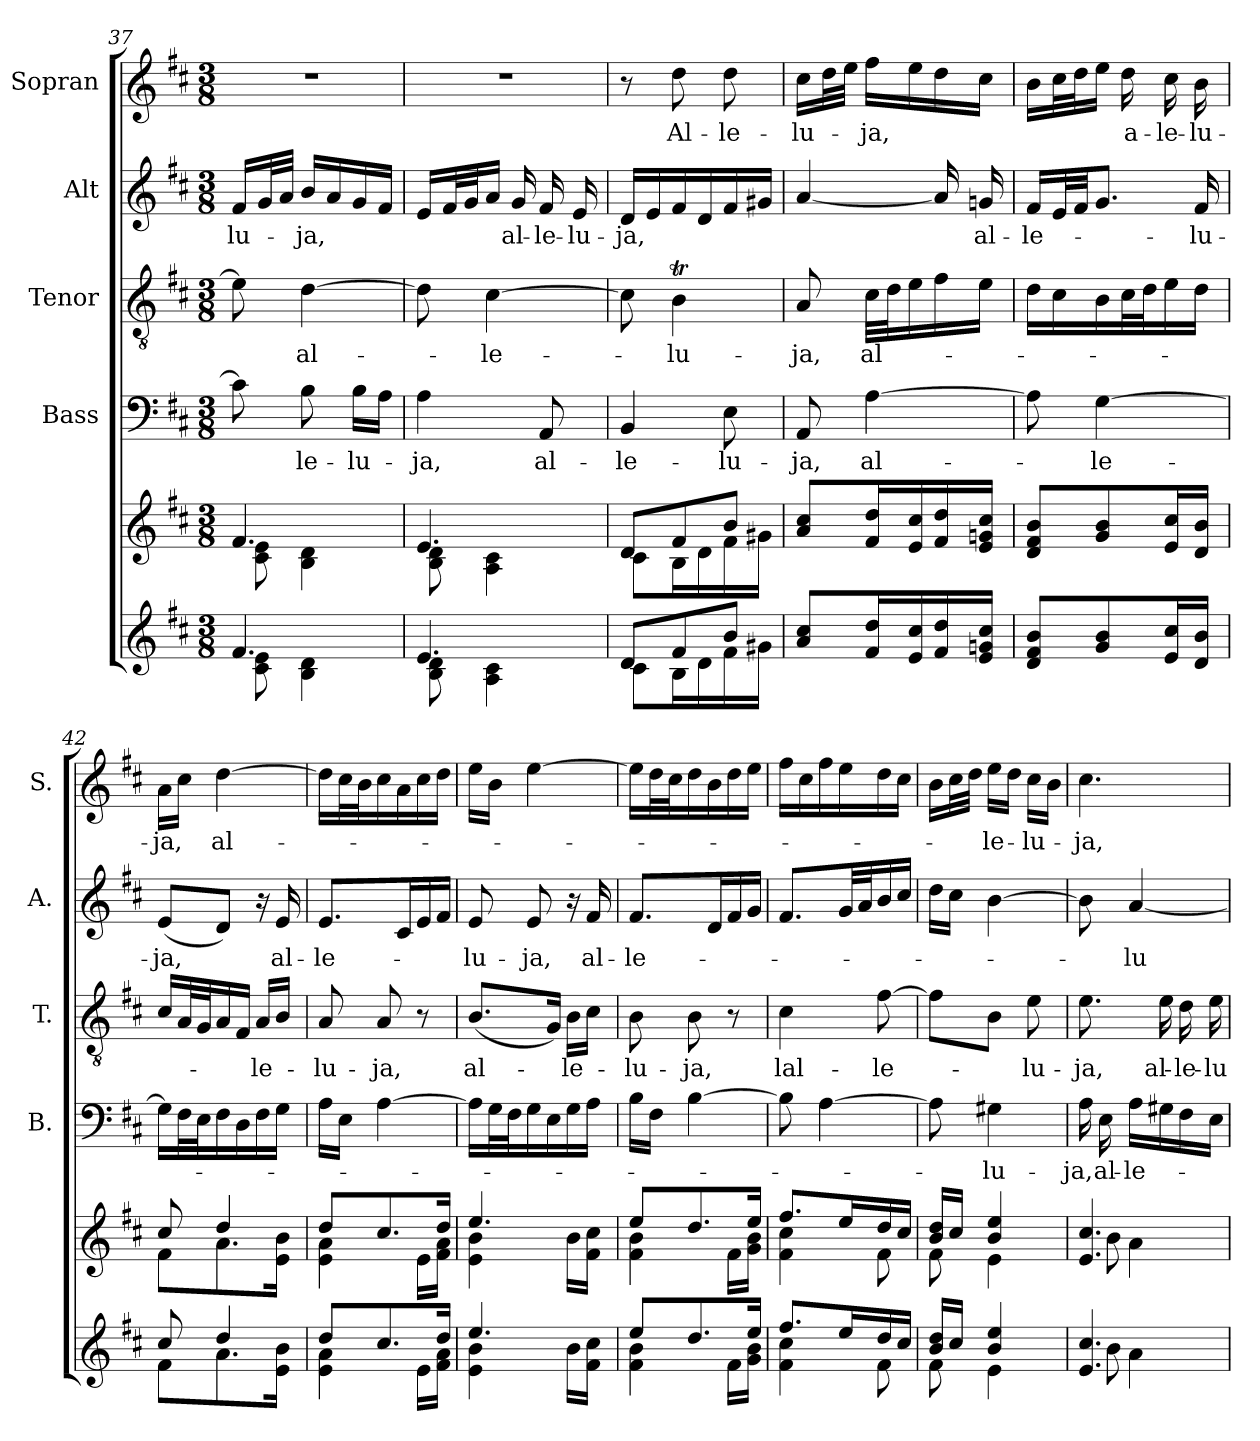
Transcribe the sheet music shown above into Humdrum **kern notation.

**kern	**kern	**kern	**text	**kern	**text	**kern	**text	**kern	**text
*part6	*part5	*part4	*part4	*part3	*part3	*part2	*part2	*part1	*part1
*staff6	*staff5	*staff4	*staff4	*staff3	*staff3	*staff2	*staff2	*staff1	*staff1
*	*	*I"Bass	*	*I"Tenor	*	*I"Alt	*	*I"Sopran	*
*	*	*I'B.	*	*I'T.	*	*I'A.	*	*I'S.	*
*clefG2	*clefG2	*clefF4	*	*clefGv2	*	*clefG2	*	*clefG2	*
*k[f#c#]	*k[f#c#]	*k[f#c#]	*	*k[f#c#]	*	*k[f#c#]	*	*k[f#c#]	*
*D:	*D:	*D:	*	*D:	*	*D:	*	*D:	*
*M3/8	*M3/8	*M3/8	*	*M3/8	*	*M3/8	*	*M3/8	*
=37	=37	=37	=37	=37	=37	=37	=37	=37	=37
*^	*^	*	*	*	*	*	*	*	*
!	!	!	!	!	!	!	!	!	!LO:LY:b	!	!
4.f#/	8c#\ 8e\	4.f#/	8c#\ 8e\	8c#\]	.	8e\]	.	16f#/LL	-lu-	4.r	.
.	.	.	.	.	.	.	.	32g/L	.	.	.
.	.	.	.	.	.	.	.	32a/JJJ	.	.	.
!	!	!	!	!	!LO:LY:b	!	!LO:LY:b	!	!LO:LY:b	!	!
.	4B\ 4d\	.	4B\ 4d\	8B\	-le-	[4d\	al-	16b/LL	-ja,	.	.
.	.	.	.	.	.	.	.	16a/	.	.	.
!	!	!	!	!	!LO:LY:b	!	!	!	!	!	!
.	.	.	.	16B\LL	-lu-	.	.	16g/	.	.	.
.	.	.	.	16A\JJ	.	.	.	16f#/JJ	.	.	.
=38	=38	=38	=38	=38	=38	=38	=38	=38	=38	=38	=38
!	!	!	!	!	!LO:LY:b	!	!	!	!	!	!
4.e/	8B\ 8d\	4.e/	8B\ 8d\	4A\	-ja,	8d\]	.	16e/LL	.	4.r	.
.	.	.	.	.	.	.	.	32f#/L	.	.	.
.	.	.	.	.	.	.	.	32g/J	.	.	.
!	!	!	!	!	!	!	!LO:LY:b	!	!	!	!
.	4A\ 4c#\	.	4A\ 4c#\	.	.	[4c#\	-le-	16a/JJ	.	.	.
!	!	!	!	!	!	!	!	!	!LO:LY:b	!	!
.	.	.	.	.	.	.	.	16g/	al-	.	.
!	!	!	!	!	!LO:LY:b	!	!	!	!LO:LY:b	!	!
.	.	.	.	8AA/	al-	.	.	16f#/	-le-	.	.
!	!	!	!	!	!	!	!	!	!LO:LY:b	!	!
.	.	.	.	.	.	.	.	16e/	-lu-	.	.
=39	=39	=39	=39	=39	=39	=39	=39	=39	=39	=39	=39
!	!	!	!	!	!LO:LY:b	!	!	!	!LO:LY:b	!	!
8d/L	8c#\L	8d/L	8c#\L	4BB/	-le-	8c#\]	.	16d/LL	-ja,	8r	.
.	.	.	.	.	.	.	.	16e/	.	.	.
!	!	!	!	!	!	!	!LO:LY:b	!	!	!	!LO:LY:b
8f#/	16B\L	8f#/	16B\L	.	.	4BT\	-lu-	16f#/	.	8dd\	Al-
.	16d\	.	16d\	.	.	.	.	16d/	.	.	.
!	!	!	!	!	!LO:LY:b	!	!	!	!	!	!LO:LY:b
8b/J	16f#\	8b/J	16f#\	8E\	-lu-	.	.	16f#/	.	8dd\	-le-
.	16g#X\JJ	.	16g#X\JJ	.	.	.	.	16g#X/JJ	.	.	.
!!LO:PB:g=z
=40	=40	=40	=40	=40	=40	=40	=40	=40	=40	=40	=40
!	!	!	!	!	!LO:LY:b	!	!LO:LY:b	!	!	!	!LO:LY:b
*v	*v	*	*	*	*	*	*	*	*	*	*
*	*v	*v	*	*	*	*	*	*	*	*
8a/ 8cc#/L	8a/ 8cc#/L	8AA/	-ja,	8A/	-ja,	[4a/	.	16cc#\LL	-lu-
.	.	.	.	.	.	.	.	32dd\L	.
.	.	.	.	.	.	.	.	32ee\JJJ	.
!	!	!	!LO:LY:b	!	!LO:LY:b	!	!	!	!LO:LY:b
16f#/ 16dd/L	16f#/ 16dd/L	[4A\	al-	32c#\LLL	al-	.	.	16ff#\LL	-ja,
.	.	.	.	32d\J	.	.	.	.	.
16e/ 16cc#/	16e/ 16cc#/	.	.	16e\	.	.	.	16ee\	.
16f#/ 16dd/	16f#/ 16dd/	.	.	16f#\	.	16a/]	.	16dd\	.
!	!	!	!	!	!	!	!LO:LY:b	!	!
16e/ 16gn/ 16cc#/JJ	16e/ 16gn/ 16cc#/JJ	.	.	16e\JJ	.	16gn/	al-	16cc#\JJ	.
=41	=41	=41	=41	=41	=41	=41	=41	=41	=41
!	!	!	!	!	!	!	!LO:LY:b	!	!
8d/ 8f#/ 8b/L	8d/ 8f#/ 8b/L	8A\]	.	16d\LL	.	16f#/LL	-le-	16b\LL	.
.	.	.	.	16c#\	.	32e/L	.	32cc#\L	.
.	.	.	.	.	.	32f#/JJ	.	32dd\J	.
!	!	!	!LO:LY:b	!	!	!	!	!	!
8g/ 8b/	8g/ 8b/	[4G\	-le-	16B\	.	8.g/J	.	16ee\JJ	.
!	!	!	!	!	!	!	!	!	!LO:LY:b
.	.	.	.	32c#\L	.	.	.	16dd\	a-
.	.	.	.	32d\J	.	.	.	.	.
!	!	!	!	!	!	!	!	!	!LO:LY:b
16e/ 16cc#/L	16e/ 16cc#/L	.	.	16e\	.	.	.	16cc#\	-le-
!	!	!	!	!	!	!	!LO:LY:b	!	!LO:LY:b
16d/ 16b/JJ	16d/ 16b/JJ	.	.	16d\JJ	.	16f#/	-lu-	16b\	-lu-
=42	=42	=42	=42	=42	=42	=42	=42	=42	=42
*^	*^	*	*	*	*	*	*	*	*
!	!	!	!	!	!	!	!	!	!LO:LY:b	!	!LO:LY:b
8cc#/	8f#\L	8cc#/	8f#\L	16G\LL]	.	16c#/LL	.	(<8e/L	-ja,	16a\LL	-ja,
.	.	.	.	32F#\L	.	32A/L	.	.	.	16cc#\JJ	.
.	.	.	.	32E\J	.	32G/J	.	.	.	.	.
!	!	!	!	!	!	!	!	!	!	!	!LO:LY:b
4dd/	8.a\	4dd/	8.a\	16F#\	.	16A/	.	8d/J)	.	[4dd\	al-
.	.	.	.	16D\	.	16F#/JJ	.	.	.	.	.
!	!	!	!	!	!	!	!LO:LY:b	!	!	!	!
.	.	.	.	16F#\	.	16A/LL	-le-	16r	.	.	.
!	!	!	!	!	!	!	!	!	!LO:LY:b	!	!
.	16e\ 16b\Jk	.	16e\ 16b\Jk	16G\JJ	.	16B/JJ	.	16e/	al-	.	.
=43	=43	=43	=43	=43	=43	=43	=43	=43	=43	=43	=43
!	!	!	!	!	!	!	!LO:LY:b	!	!LO:LY:b	!	!
8dd/L	4e\ 4a\	8dd/L	4e\ 4a\	16A\LL	.	8A/	-lu-	8.e/L	-le-	16dd\LL]	.
.	.	.	.	16E\JJ	.	.	.	.	.	32cc#\L	.
.	.	.	.	.	.	.	.	.	.	32b\J	.
!	!	!	!	!	!	!	!LO:LY:b	!	!	!	!
8.cc#/	.	8.cc#/	.	[4A\	.	8A/	-ja,	.	.	16cc#\	.
.	.	.	.	.	.	.	.	16c#/L	.	16a\	.
.	16e\LL	.	16e\LL	.	.	8r	.	16e/	.	16cc#\	.
16dd/Jk	16f#\ 16a\JJ	16dd/Jk	16f#\ 16a\JJ	.	.	.	.	16f#/JJ	.	16dd\JJ	.
=44	=44	=44	=44	=44	=44	=44	=44	=44	=44	=44	=44
!	!	!	!	!	!	!	!LO:LY:b	!	!LO:LY:b	!	!
4.ee/	4e\ 4b\	4.ee/	4e\ 4b\	16A\LL]	.	(<8.B/L	al-	8e/	-lu-	16ee\LL	.
.	.	.	.	32G\L	.	.	.	.	.	16b\JJ	.
.	.	.	.	32F#\J	.	.	.	.	.	.	.
!	!	!	!	!	!	!	!	!	!LO:LY:b	!	!
.	.	.	.	16G\	.	.	.	8e/	-ja,	[4ee\	.
.	.	.	.	16E\	.	16G/Jk)	.	.	.	.	.
!	!	!	!	!	!	!	!LO:LY:b	!	!	!	!
.	16b\LL	.	16b\LL	16G\	.	16B\LL	-le-	16r	.	.	.
!	!	!	!	!	!	!	!	!	!LO:LY:b	!	!
.	16f#\ 16cc#\JJ	.	16f#\ 16cc#\JJ	16A\JJ	.	16c#\JJ	.	16f#/	al-	.	.
=45	=45	=45	=45	=45	=45	=45	=45	=45	=45	=45	=45
!	!	!	!	!	!	!	!LO:LY:b	!	!LO:LY:b	!	!
8ee/L	4f#\ 4b\	8ee/L	4f#\ 4b\	16B\LL	.	8B\	-lu-	8.f#/L	-le-	16ee\LL]	.
.	.	.	.	16F#\JJ	.	.	.	.	.	32dd\L	.
.	.	.	.	.	.	.	.	.	.	32cc#\J	.
!	!	!	!	!	!	!	!LO:LY:b	!	!	!	!
8.dd/	.	8.dd/	.	[4B\	.	8B\	-ja,	.	.	16dd\	.
.	.	.	.	.	.	.	.	16d/L	.	16b\	.
.	16f#\LL	.	16f#\LL	.	.	8r	.	16f#/	.	16dd\	.
16ee/Jk	16g\ 16b\JJ	16ee/Jk	16g\ 16b\JJ	.	.	.	.	16g/JJ	.	16ee\JJ	.
!!LO:LB:g=z
=46	=46	=46	=46	=46	=46	=46	=46	=46	=46	=46	=46
!	!	!	!	!	!	!	!LO:LY:b	!	!	!	!
8.ff#/L	4f#\ 4cc#\	8.ff#/L	4f#\ 4cc#\	8B\]	.	4c#\	lal-	8.f#/L	.	16ff#\LL	.
.	.	.	.	.	.	.	.	.	.	16cc#\	.
.	.	.	.	[4A\	.	.	.	.	.	16ff#\	.
16ee/L	.	16ee/L	.	.	.	.	.	32g/LL	.	16ee\	.
.	.	.	.	.	.	.	.	32a/J	.	.	.
!	!	!	!	!	!	!	!LO:LY:b	!	!	!	!
16dd/	8f#\	16dd/	8f#\	.	.	[8f#\	-le-	16b/	.	16dd\	.
16cc#/JJ	.	16cc#/JJ	.	.	.	.	.	16cc#/JJ	.	16cc#\JJ	.
=47	=47	=47	=47	=47	=47	=47	=47	=47	=47	=47	=47
16b/ 16dd/LL	8f#\	16b/ 16dd/LL	8f#\	8A\]	.	8f#\L]	.	16dd\LL	.	16b\LL	.
16cc#/JJ	.	16cc#/JJ	.	.	.	.	.	16cc#\JJ	.	32cc#\L	.
.	.	.	.	.	.	.	.	.	.	32dd\JJJ	.
!	!	!	!	!	!LO:LY:b	!	!	!	!	!	!LO:LY:b
4b/ 4ee/	4e\	4b/ 4ee/	4e\	4G#X\	-lu-	8B\J	.	[4b\	.	16ee\LL	-le-
.	.	.	.	.	.	.	.	.	.	16dd\JJ	.
!	!	!	!	!	!	!	!LO:LY:b	!	!	!	!LO:LY:b
.	.	.	.	.	.	8e\	-lu-	.	.	16cc#\LL	-lu-
.	.	.	.	.	.	.	.	.	.	16b\JJ	.
=48	=48	=48	=48	=48	=48	=48	=48	=48	=48	=48	=48
!	!	!	!	!	!LO:LY:b	!	!LO:LY:b	!	!	!	!LO:LY:b
4.e/ 4.cc#/	8b\	4.e/ 4.cc#/	8b\	16A\	-ja,	8.e\	-ja,	8b\]	.	4.cc#\	-ja,
!	!	!	!	!	!LO:LY:b	!	!	!	!	!	!
.	.	.	.	16E\	al-	.	.	.	.	.	.
!	!	!	!	!	!LO:LY:b	!	!	!	!LO:LY:b	!	!
.	4a\	.	4a\	16A\LL	-le-	.	.	[4a/	-lu-	.	.
!	!	!	!	!	!	!	!LO:LY:b	!	!	!	!
.	.	.	.	16G#X\	.	16e\	al-	.	.	.	.
!	!	!	!	!	!	!	!LO:LY:b	!	!	!	!
.	.	.	.	16F#\	.	16d\	-le-	.	.	.	.
!	!	!	!	!	!	!	!LO:LY:b	!	!	!	!
.	.	.	.	16E\JJ	.	16e\	-lu-	.	.	.	.
*v	*v	*	*	*	*	*	*	*	*	*	*
*	*v	*v	*	*	*	*	*	*	*	*
=	=	=	=	=	=	=	=	=	=
*-	*-	*-	*-	*-	*-	*-	*-	*-	*-
